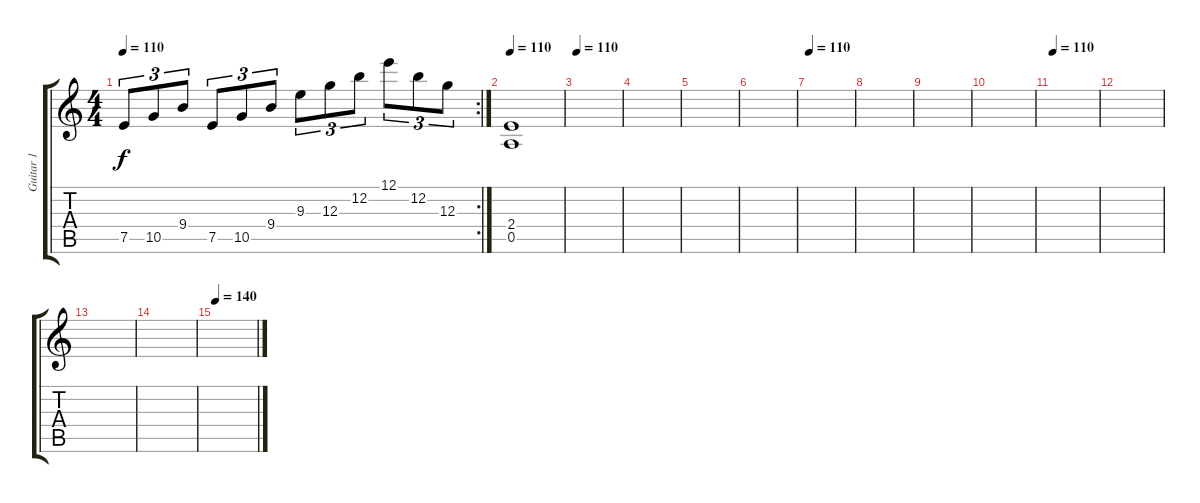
\track ("Guitar 1" "Guitar 1") {instrument distortionguitar}
\staff {score tabs}
\tuning (E4 B3 G3 D3 A2 E2) {hide}
\rc 2
\ts (4 4)
\tempo 110
\clef g2
\ks c
7.5.8{tu (3 2) dy f} 10.5.8{tu (3 2)} 9.4.8{tu (3 2)} 7.5.8{tu (3 2)} 10.5.8{tu (3 2)} 9.4.8{tu (3 2)} 9.3.8{tu (3 2)} 12.3.8{tu (3 2)} 12.2.8{tu (3 2)} 12.1.8{tu (3 2)} 12.2.8{tu (3 2)} 12.3.8{tu (3 2)} |
\tempo 110
(2.4 0.5).1{volume 0} |
\tempo 110
|
|
|
|
\tempo 110
|
|
|
|
\tempo 110
|
|
|
|
\tempo 140
